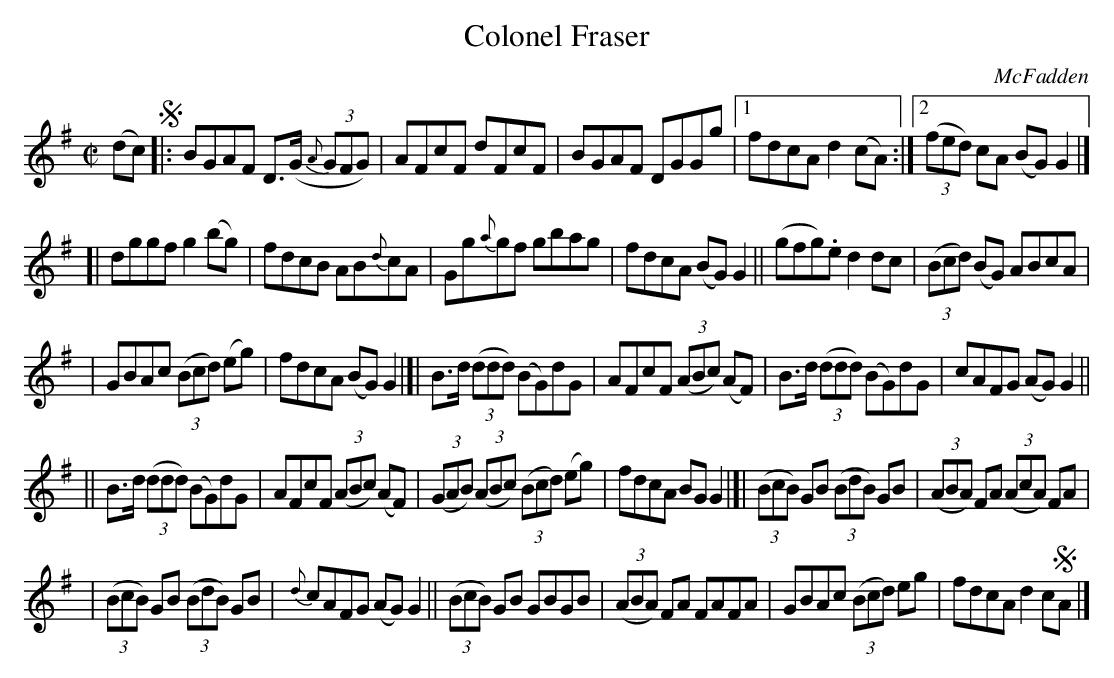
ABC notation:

X:1
T: Colonel Fraser
O: McFadden
M: C|
L: 1/8
K: G
(dc) !segno!|: BGAF D>(G (3{A}GFG) | AFcF dFcF | BGAF DGGg |1 fdcA d2(cA) :|2 (3(fed) cA (BG)G2 |]
[| dggf g2(bg) | fdcB AB{d}cA | Gg{a}gf gbag | fdcA (BG)G2 || (gfg).e d2dc | (3(Bcd) (BG) ABcA |
|  GBAc (3(Bcd) (eg) | fdcA (BG)G2 |]| B>d (3(ddd) (BG)dG | AFcF (3(ABc) (AF) | B>d (3(ddd) (BG)dG | cAFG (AG)G2 ||
|| B>d (3(ddd) (BG)dG | AFcF (3(ABc) (AF) | (3(GAB) (3(ABc) (3(Bcd) (eg) | fdcA BGG2 |[| (3(BcB) GB (3(BdB) GB | (3(ABA) FA (3(AcA) FA |
| (3(BcB) GB (3(BdB) GB | {d}cAFG (AG)G2 || (3(BcB) GB GBGB | (3(ABA) FA FAFA | GBAc (3(Bcd) eg | fdcA d2c!segno!A |]
